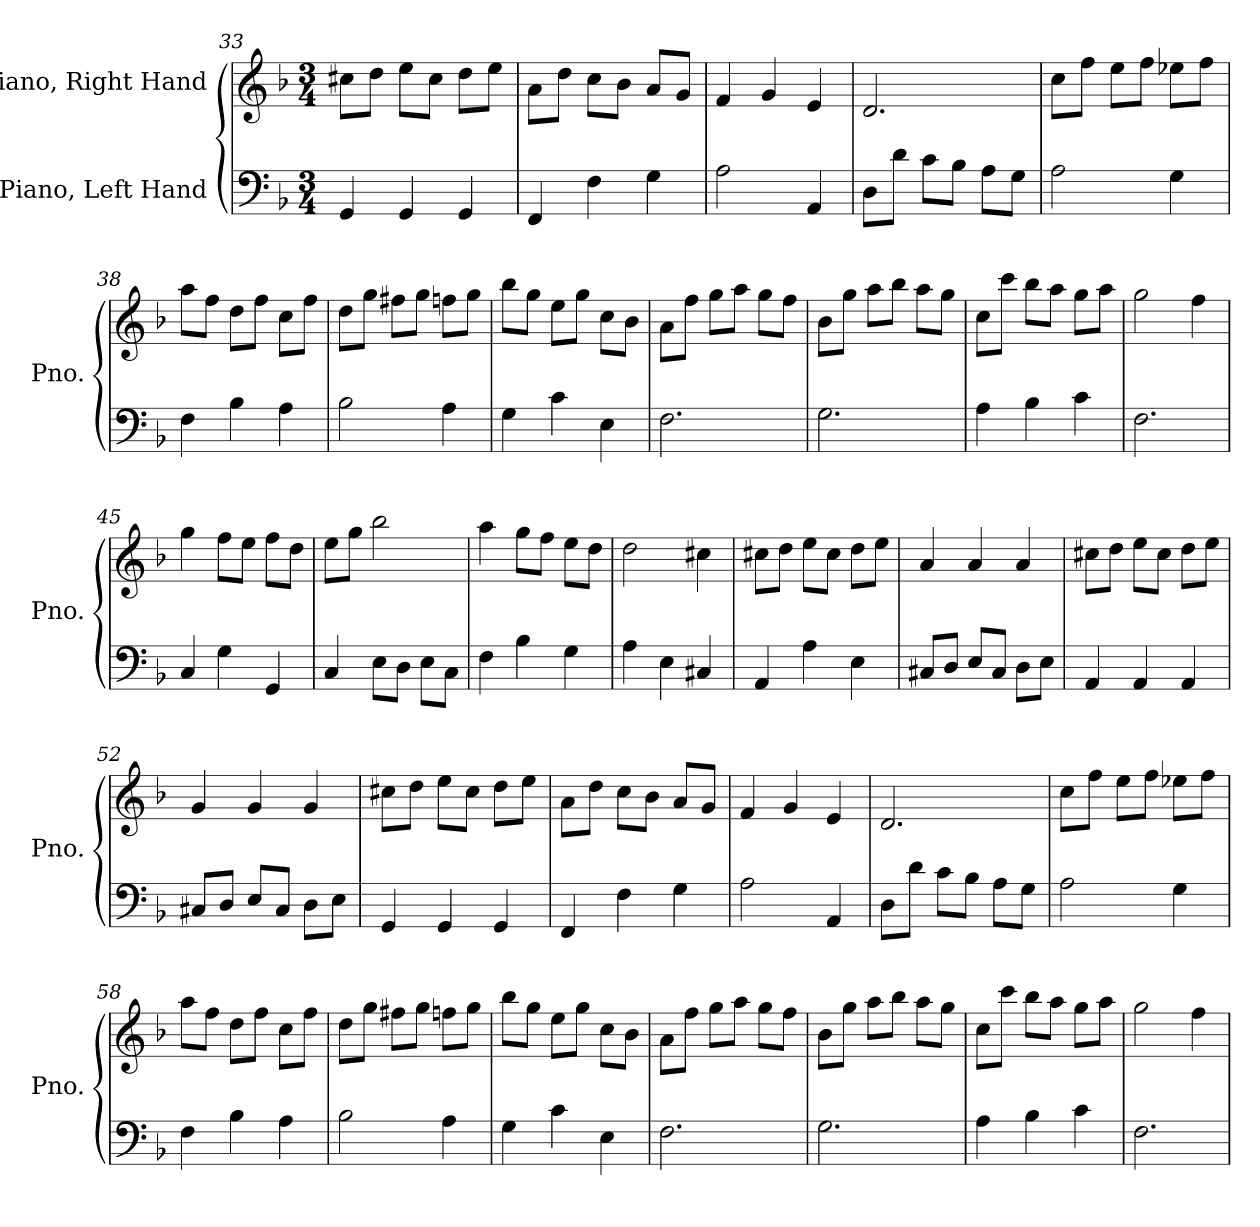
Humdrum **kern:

**kern	**kern
*part2	*part1
*staff2	*staff1
*I"Piano, Left Hand	*I"Piano, Right Hand
*I'Pno.	*I'Pno.
*clefF4	*clefG2
*k[b-]	*k[b-]
*M3/4	*M3/4
=33	=33
4GG/	8cc#X\L
.	8dd\J
4GG/	8ee\L
.	8cc#\J
4GG/	8dd\L
.	8ee\J
=34	=34
4FF/	8a\L
.	8dd\J
4F\	8cc\L
.	8b-\J
4G\	8a/L
.	8g/J
=35	=35
2A\	4f/
.	4g/
4AA/	4e/
!!LO:PB:g=z
=36	=36
8D\L	2.d/
8d\J	.
8c\L	.
8B-\J	.
8A\L	.
8G\J	.
=37	=37
2A\	8cc\L
.	8ff\J
.	8ee\L
.	8ff\J
4G\	8ee-X\L
.	8ff\J
=38	=38
4F\	8aa\L
.	8ff\J
4B-\	8dd\L
.	8ff\J
4A\	8cc\L
.	8ff\J
=39	=39
2B-\	8dd\L
.	8gg\J
.	8ff#X\L
.	8gg\J
4A\	8ffn\L
.	8gg\J
=40	=40
4G\	8bb-\L
.	8gg\J
4c\	8ee\L
.	8gg\J
4E\	8cc\L
.	8b-\J
=41	=41
2.F\	8a\L
.	8ff\J
.	8gg\L
.	8aa\J
.	8gg\L
.	8ff\J
!!LO:LB:g=z
=42	=42
2.G\	8b-\L
.	8gg\J
.	8aa\L
.	8bb-\J
.	8aa\L
.	8gg\J
=43	=43
4A\	8cc\L
.	8ccc\J
4B-\	8bb-\L
.	8aa\J
4c\	8gg\L
.	8aa\J
=44	=44
2.F\	2gg\
.	4ff\
=45	=45
4C/	4gg\
4G\	8ff\L
.	8ee\J
4GG/	8ff\L
.	8dd\J
=46	=46
4C/	8ee\L
.	8gg\J
8E\L	2bb-\
8D\J	.
8E\L	.
8C\J	.
=47	=47
4F\	4aa\
4B-\	8gg\L
.	8ff\J
4G\	8ee\L
.	8dd\J
=48	=48
4A\	2dd\
4E\	.
4C#X/	4cc#X\
!!LO:LB:g=z
=49	=49
4AA/	8cc#X\L
.	8dd\J
4A\	8ee\L
.	8cc#\J
4E\	8dd\L
.	8ee\J
=50	=50
8C#X/L	4a/
8D/J	.
8E/L	4a/
8C#/J	.
8D\L	4a/
8E\J	.
=51	=51
4AA/	8cc#X\L
.	8dd\J
4AA/	8ee\L
.	8cc#\J
4AA/	8dd\L
.	8ee\J
=52	=52
8C#X/L	4g/
8D/J	.
8E/L	4g/
8C#/J	.
8D\L	4g/
8E\J	.
=53	=53
4GG/	8cc#X\L
.	8dd\J
4GG/	8ee\L
.	8cc#\J
4GG/	8dd\L
.	8ee\J
=54	=54
4FF/	8a\L
.	8dd\J
4F\	8cc\L
.	8b-\J
4G\	8a/L
.	8g/J
!!LO:LB:g=z
=55	=55
2A\	4f/
.	4g/
4AA/	4e/
=56	=56
8D\L	2.d/
8d\J	.
8c\L	.
8B-\J	.
8A\L	.
8G\J	.
=57	=57
2A\	8cc\L
.	8ff\J
.	8ee\L
.	8ff\J
4G\	8ee-X\L
.	8ff\J
=58	=58
4F\	8aa\L
.	8ff\J
4B-\	8dd\L
.	8ff\J
4A\	8cc\L
.	8ff\J
=59	=59
2B-\	8dd\L
.	8gg\J
.	8ff#X\L
.	8gg\J
4A\	8ffn\L
.	8gg\J
=60	=60
4G\	8bb-\L
.	8gg\J
4c\	8ee\L
.	8gg\J
4E\	8cc\L
.	8b-\J
!!LO:LB:g=z
=61	=61
2.F\	8a\L
.	8ff\J
.	8gg\L
.	8aa\J
.	8gg\L
.	8ff\J
=62	=62
2.G\	8b-\L
.	8gg\J
.	8aa\L
.	8bb-\J
.	8aa\L
.	8gg\J
=63	=63
4A\	8cc\L
.	8ccc\J
4B-\	8bb-\L
.	8aa\J
4c\	8gg\L
.	8aa\J
=64	=64
2.F\	2gg\
.	4ff\
=	=
*-	*-
